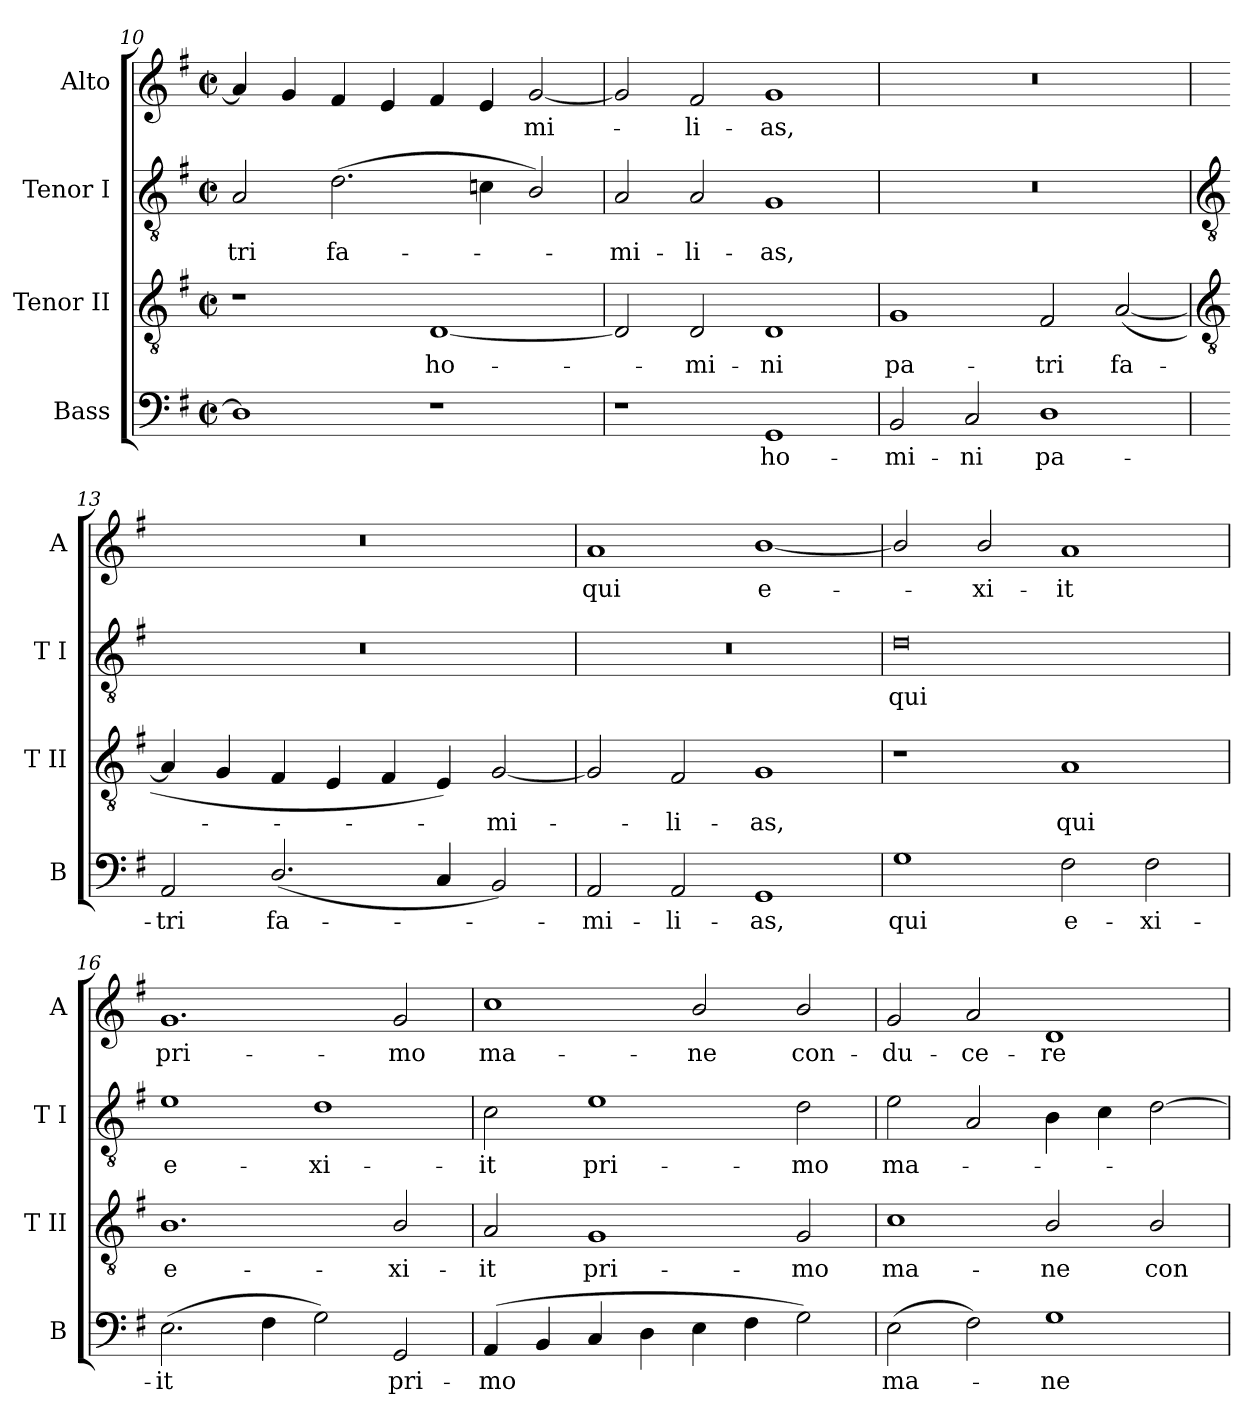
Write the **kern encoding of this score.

**kern	**text	**kern	**text	**kern	**text	**kern	**text
*part4	*part4	*part3	*part3	*part2	*part2	*part1	*part1
*staff4	*staff4	*staff3	*staff3	*staff2	*staff2	*staff1	*staff1
*I"Bass	*	*I"Tenor II	*	*I"Tenor I	*	*I"Alto	*
*I'B	*	*I'T II	*	*I'T I	*	*I'A	*
*clefF4	*	*clefGv2	*	*clefGv2	*	*clefG2	*
*k[f#]	*	*k[f#]	*	*k[f#]	*	*k[f#]	*
*G:	*	*G:	*	*G:	*	*G:	*
*M4/2	*	*M4/2	*	*M4/2	*	*M4/2	*
*met(c|)	*	*met(c|)	*	*met(c|)	*	*met(c|)	*
=10	=10	=10	=10	=10	=10	=10	=10
!	!	!	!	!	!LO:LY:b	!	!
1D]	.	1r	.	2A	-tri	4a]	.
.	.	.	.	.	.	4g	.
!	!	!	!	!	!LO:LY:b	!	!
.	.	.	.	(>2.d	fa-	4f#	.
.	.	.	.	.	.	4e	.
!	!	!	!LO:LY:b	!	!	!	!
1r	.	[1D	ho-	.	.	4f#	.
.	.	.	.	4cn	.	4e	.
!	!	!	!	!	!	!	!LO:LY:b
.	.	.	.	2B/)	.	[2g	mi-
=11	=11	=11	=11	=11	=11	=11	=11
!	!	!	!	!	!LO:LY:b	!	!
1r	.	2D]	.	2A	mi-	2g]	.
!	!	!	!LO:LY:b	!	!LO:LY:b	!	!LO:LY:b
.	.	2D	mi-	2A	-li-	2f#	li-
!	!LO:LY:b	!	!LO:LY:b	!	!LO:LY:b	!	!LO:LY:b
1GG	ho-	1D	-ni	1G	-as,	1g	-as,
=12	=12	=12	=12	=12	=12	=12	=12
!	!LO:LY:b	!	!LO:LY:b	!	!	!	!
2BB	-mi-	1G	pa-	0r	.	0r	.
!	!LO:LY:b	!	!	!	!	!	!
2C	-ni	.	.	.	.	.	.
!	!LO:LY:b	!	!LO:LY:b	!	!	!	!
1D	pa-	2F#	-tri	.	.	.	.
!	!	!	!LO:LY:b	!	!	!	!
.	.	(<[2A	fa-	.	.	.	.
!!LO:LB:g=z
=13	=13	=13	=13	=13	=13	=13	=13
*	*	*clefGv2	*	*clefGv2	*	*	*
!	!LO:LY:b	!	!	!	!	!	!
2AA	-tri	4A]	.	0r	.	0r	.
.	.	4G	.	.	.	.	.
!	!LO:LY:b	!	!	!	!	!	!
(<2.D/	fa-	4F#	.	.	.	.	.
.	.	4E	.	.	.	.	.
.	.	4F#	.	.	.	.	.
4C	.	4E)	.	.	.	.	.
!	!	!	!LO:LY:b	!	!	!	!
2BB)	.	[2G	mi-	.	.	.	.
=14	=14	=14	=14	=14	=14	=14	=14
!	!LO:LY:b	!	!	!	!	!	!LO:LY:b
2AA	mi-	2G]	.	0r	.	1a	qui
!	!LO:LY:b	!	!LO:LY:b	!	!	!	!
2AA	-li-	2F#	li-	.	.	.	.
!	!LO:LY:b	!	!LO:LY:b	!	!	!	!LO:LY:b
1GG	-as,	1G	-as,	.	.	[1b/	e-
=15	=15	=15	=15	=15	=15	=15	=15
!	!LO:LY:b	!	!	!	!LO:LY:b	!	!
1G	qui	1r	.	0d	qui	2b/]	.
!	!	!	!	!	!	!	!LO:LY:b
.	.	.	.	.	.	2b/	xi-
!	!LO:LY:b	!	!LO:LY:b	!	!	!	!LO:LY:b
2F#	e-	1A	qui	.	.	1a	-it
!	!LO:LY:b	!	!	!	!	!	!
2F#	-xi-	.	.	.	.	.	.
=16	=16	=16	=16	=16	=16	=16	=16
!	!LO:LY:b	!	!LO:LY:b	!	!LO:LY:b	!	!LO:LY:b
(>2.E	-it	1.B	e-	1e	e-	1.g	pri-
4F#	.	.	.	.	.	.	.
!	!	!	!	!	!LO:LY:b	!	!
2G)	.	.	.	1d	-xi-	.	.
!	!LO:LY:b	!	!LO:LY:b	!	!	!	!LO:LY:b
2GG	pri-	2B/	-xi-	.	.	2g	-mo
=17	=17	=17	=17	=17	=17	=17	=17
!	!LO:LY:b	!	!LO:LY:b	!	!LO:LY:b	!	!LO:LY:b
(>4AA	-mo	2A	-it	2c	-it	1cc	ma-
4BB	.	.	.	.	.	.	.
!	!	!	!LO:LY:b	!	!LO:LY:b	!	!
4C	.	1G	pri-	1e	pri-	.	.
4D	.	.	.	.	.	.	.
!	!	!	!	!	!	!	!LO:LY:b
4E	.	.	.	.	.	2b/	-ne
4F#	.	.	.	.	.	.	.
!	!	!	!LO:LY:b	!	!LO:LY:b	!	!LO:LY:b
2G)	.	2G	-mo	2d	-mo	2b/	con-
=18	=18	=18	=18	=18	=18	=18	=18
!	!LO:LY:b	!	!LO:LY:b	!	!LO:LY:b	!	!LO:LY:b
(>2E	ma-	1c	ma-	2e	ma-	2g	-du-
!	!	!	!	!	!	!	!LO:LY:b
2F#)	.	.	.	2A	.	2a	-ce-
!	!LO:LY:b	!	!LO:LY:b	!	!	!	!LO:LY:b
1G	ne	2B/	-ne	4B	.	1d	-re
.	.	.	.	4c	.	.	.
!	!	!	!LO:LY:b	!	!	!	!
.	.	2B/	con-	[2d	.	.	.
=	=	=	=	=	=	=	=
*-	*-	*-	*-	*-	*-	*-	*-
